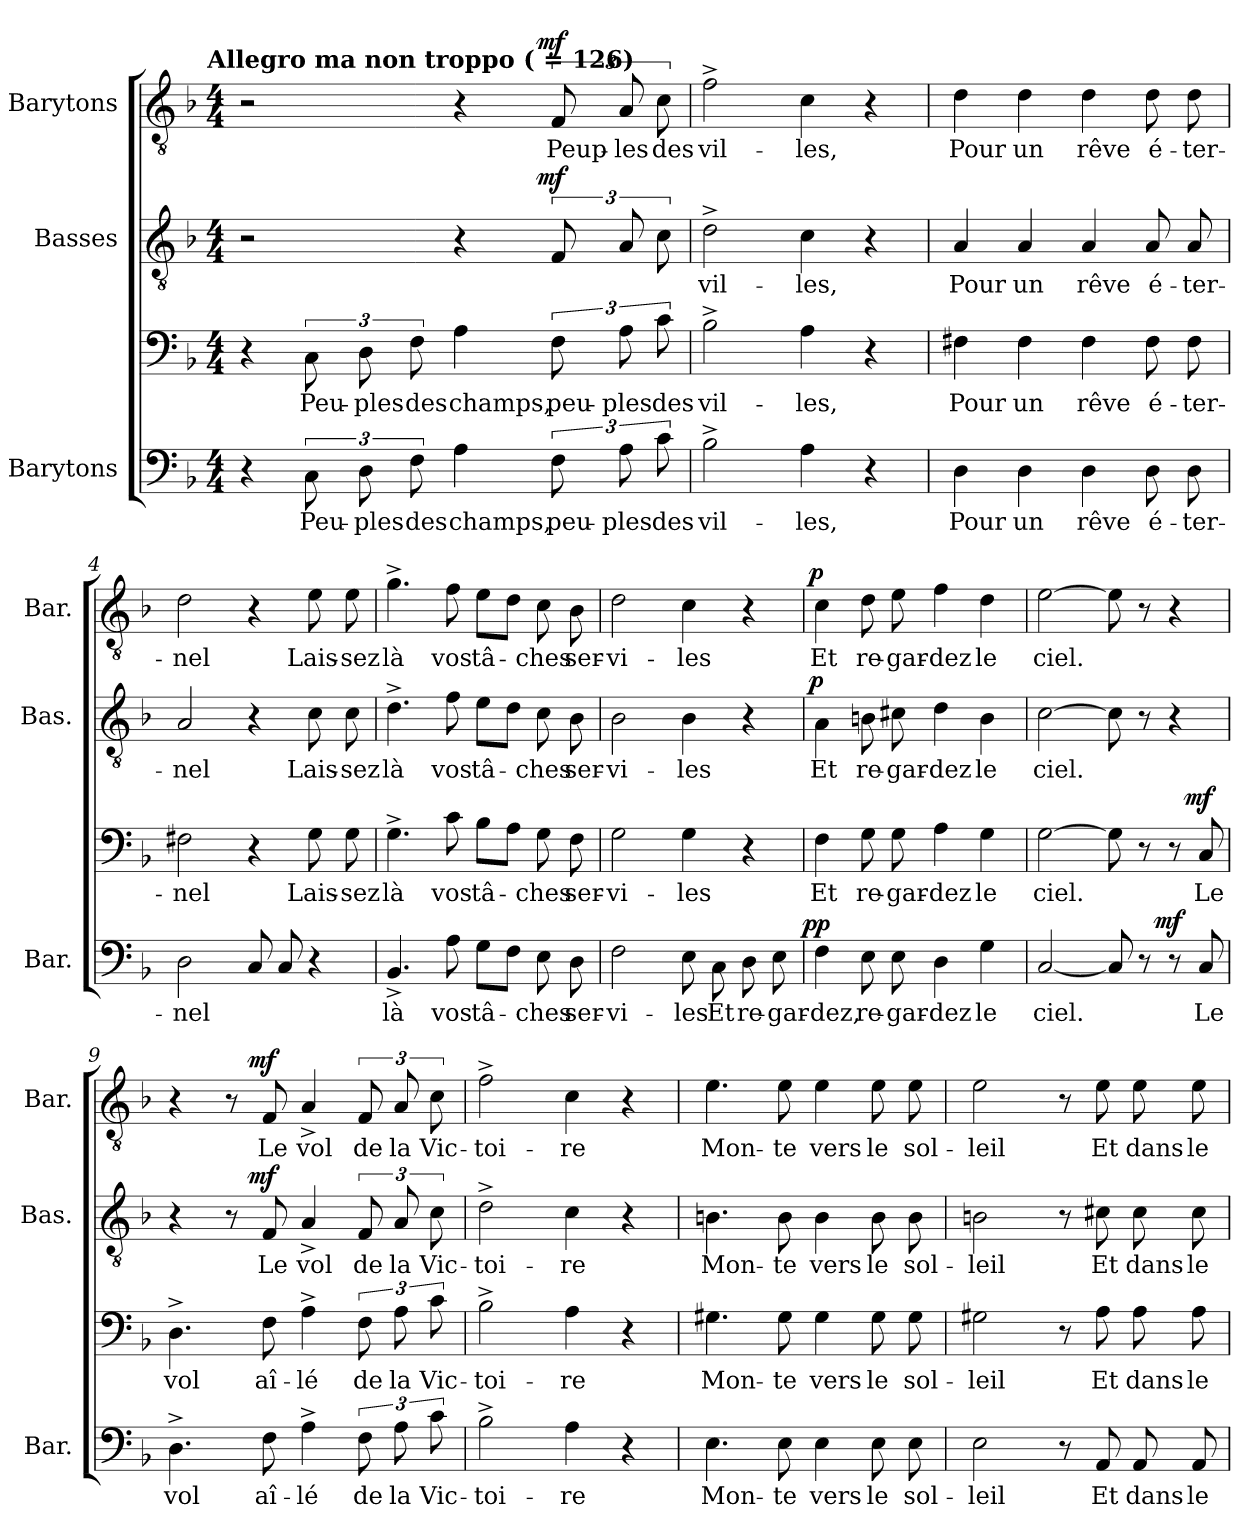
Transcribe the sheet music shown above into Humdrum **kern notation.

**kern	**text	**kern	**text	**dynam	**kern	**text	**dynam	**kern	**text	**dynam
*part3	*part3	*part3	*part3	*part3	*part2	*part2	*part2	*part1	*part1	*part1
*staff4	*staff4	*staff3	*staff3	*staff3/4	*staff2	*staff2	*staff2	*staff1	*staff1	*staff1
*I"Barytons	*	*	*	*	*I"Basses	*	*	*I"Barytons	*	*
*I'Bar.	*	*	*	*	*I'Bas.	*	*	*I'Bar.	*	*
*clefF4	*	*clefF4	*	*	*clefGv2	*	*	*clefGv2	*	*
*k[b-]	*	*k[b-]	*	*	*k[b-]	*	*	*k[b-]	*	*
*F:	*	*F:	*	*	*F:	*	*	*F:	*	*
!!LO:TX:omd:t=Allegro ma non troppo ( = 126)
*M4/4	*	*M4/4	*	*	*M4/4	*	*	*M4/4	*	*
*MM126	*	*MM126	*	*	*MM126	*	*	*MM126	*	*
=1	=1	=1	=1	=1	=1	=1	=1	=1	=1	=1
4r	.	4r	.	.	2r	.	.	2r	.	.
!	!	!	!	!LO:DY:a=2:cj	!	!	!	!	!	!
!	!	!	!	!LO:DY:n=1:a:cj	!	!	!	!	!	!
12C\	Peu-	12C\	Peu-	mf mf	.	.	.	.	.	.
12D\	-ples	12D\	-ples	.	.	.	.	.	.	.
12F\	des	12F\	des	.	.	.	.	.	.	.
4A\	champs,	4A\	champs,	.	4r	.	.	4r	.	.
!	!	!	!	!	!	!	!LO:DY:a:cj	!	!	!LO:DY:a:cj
12F\	peu-	12F\	peu-	.	12F/	.	mf	12F/	Peup-	mf
12A\	-ples	12A\	-ples	.	12A/	.	.	12A/	-les	.
12c\	des	12c\	des	.	12c\	.	.	12c\	des	.
=2	=2	=2	=2	=2	=2	=2	=2	=2	=2	=2
2B-^>\	vil-	2B-^>\	vil-	.	2d^>\	vil-	.	2f^>\	vil-	.
4A\	-les,	4A\	-les,	.	4c\	-les,	.	4c\	-les,	.
4r	.	4r	.	.	4r	.	.	4r	.	.
=3	=3	=3	=3	=3	=3	=3	=3	=3	=3	=3
4D\	Pour	4F#X\	Pour	.	4A/	Pour	.	4d\	Pour	.
4D\	un	4F#\	un	.	4A/	un	.	4d\	un	.
4D\	rêve	4F#\	rêve	.	4A/	rêve	.	4d\	rêve	.
8D\	é-	8F#\	é-	.	8A/	é-	.	8d\	é-	.
8D\	-ter-	8F#\	-ter-	.	8A/	-ter-	.	8d\	-ter-	.
!!LO:LB:g=z
=4	=4	=4	=4	=4	=4	=4	=4	=4	=4	=4
2D\	-nel	2F#X\	-nel	.	2A/	-nel	.	2d\	-nel	.
8C/	.	4r	.	.	4r	.	.	4r	.	.
8C/	.	.	.	.	.	.	.	.	.	.
4r	.	8G\	Lais-	.	8c\	Lais-	.	8e\	Lais-	.
.	.	8G\	-sez	.	8c\	-sez	.	8e\	-sez	.
=5	=5	=5	=5	=5	=5	=5	=5	=5	=5	=5
4.BB-^>/	-là	4.G^>\	là	.	4.d^>\	là	.	4.g^>\	là	.
8A\	vos	8c\	vos	.	8f\	vos	.	8f\	vos	.
8G\L	tâ-	8B-\L	tâ-	.	8e\L	tâ-	.	8e\L	tâ-	.
8F\J	.	8A\J	.	.	8d\J	.	.	8d\J	.	.
8E\	-ches	8G\	-ches	.	8c\	-ches	.	8c\	-ches	.
8D\	ser-	8F\	ser-	.	8B-\	ser-	.	8B-\	ser-	.
=6	=6	=6	=6	=6	=6	=6	=6	=6	=6	=6
2F\	-vi-	2G\	-vi-	.	2B-\	-vi-	.	2d\	-vi-	.
8E\	-les	4G\	-les	.	4B-\	-les	.	4c\	-les	.
!	!	!	!	!LO:DY:a=2	!	!	!	!	!	!
8C\	Et	.	.	dim.	.	.	.	.	.	.
8D\	re-	4r	.	.	4r	.	.	4r	.	.
8E\	-gar-	.	.	.	.	.	.	.	.	.
=7	=7	=7	=7	=7	=7	=7	=7	=7	=7	=7
!	!	!	!	!LO:DY:a=2:cj	!	!	!	!	!	!
!	!	!	!	!LO:DY:n=1:a:cj	!	!	!LO:DY:a:cj	!	!	!LO:DY:a:cj
4F\	-dez,	4F\	Et	p p	4A\	Et	p	4c\	Et	p
8E\	re-	8G\	re-	.	8Bn\	re-	.	8d\	re-	.
8E\	-gar-	8G\	-gar-	.	8c#X\	-gar-	.	8e\	-gar-	.
4D\	-dez	4A\	-dez	.	4d\	-dez	.	4f\	-dez	.
4G\	le	4G\	le	.	4B\	le	.	4d\	le	.
=8	=8	=8	=8	=8	=8	=8	=8	=8	=8	=8
[2C/	ciel.	[2G\	ciel.	.	[2c\	ciel.	.	[2e\	ciel.	.
8C/]	.	8G\]	.	.	8c\]	.	.	8e\]	.	.
8r	.	8r	.	.	8r	.	.	8r	.	.
!	!	!	!	!LO:DY:a=2:cj	!	!	!	!	!	!
8r	.	8r	.	mf	4r	.	.	4r	.	.
!	!	!	!	!LO:DY:a:cj	!	!	!	!	!	!
8C/	Le	8C/	Le	mf	.	.	.	.	.	.
!!LO:PB:g=z
=9	=9	=9	=9	=9	=9	=9	=9	=9	=9	=9
4.D^>\	vol	4.D^>\	vol	.	4r	.	.	4r	.	.
.	.	.	.	.	8r	.	.	8r	.	.
!	!	!	!	!	!	!	!LO:DY:a:cj	!	!	!LO:DY:a:cj
8F\	aî-	8F\	aî-	.	8F/	Le	mf	8F/	Le	mf
4A^>\	-lé	4A^>\	-lé	.	4A^</	vol	.	4A^>/	vol	.
12F\	de	12F\	de	.	12F/	de	.	12F/	de	.
12A\	la	12A\	la	.	12A/	la	.	12A/	la	.
12c\	Vic-	12c\	Vic-	.	12c\	Vic-	.	12c\	Vic-	.
=10	=10	=10	=10	=10	=10	=10	=10	=10	=10	=10
2B-^>\	-toi-	2B-^>\	-toi-	.	2d^>\	-toi-	.	2f^>\	-toi-	.
4A\	-re	4A\	-re	.	4c\	-re	.	4c\	-re	.
4r	.	4r	.	.	4r	.	.	4r	.	.
=11	=11	=11	=11	=11	=11	=11	=11	=11	=11	=11
4.E\	Mon-	4.G#X\	Mon-	.	4.Bn\	Mon-	.	4.e\	Mon-	.
8E\	-te	8G#\	-te	.	8B\	-te	.	8e\	-te	.
4E\	vers	4G#\	vers	.	4B\	vers	.	4e\	vers	.
8E\	le	8G#\	le	.	8B\	le	.	8e\	le	.
8E\	sol-	8G#\	sol-	.	8B\	sol-	.	8e\	sol-	.
=12	=12	=12	=12	=12	=12	=12	=12	=12	=12	=12
2E\	-leil	2G#X\	-leil	.	2Bn\	-leil	.	2e\	-leil	.
8r	.	8r	.	.	8r	.	.	8r	.	.
8AA/	Et	8A\	Et	.	8c#X\	Et	.	8e\	Et	.
8AA/	dans	8A\	dans	.	8c#\	dans	.	8e\	dans	.
8AA/	le	8A\	le	.	8c#\	le	.	8e\	le	.
=	=	=	=	=	=	=	=	=	=	=
*-	*-	*-	*-	*-	*-	*-	*-	*-	*-	*-
